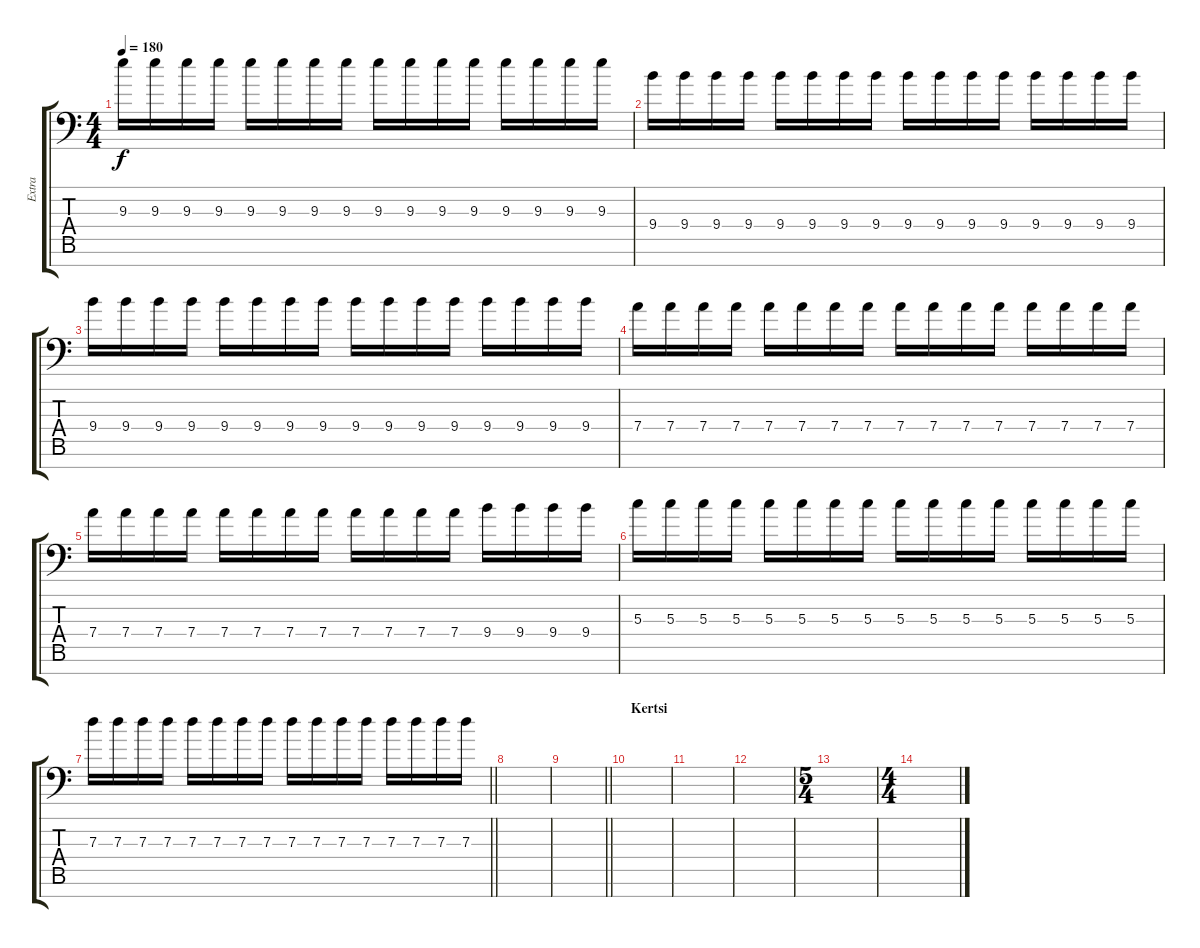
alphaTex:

\track ("Extra" "Extra") {instrument distortionguitar}
\staff {score tabs}
\tuning (E4 B3 G3 D3 A2 D2 A1) {hide}
\ts (4 4)
\tempo 180
\clef f4
\ks c
9.3.16{dy f} 9.3.16 9.3.16 9.3.16 9.3.16 9.3.16 9.3.16 9.3.16 9.3.16 9.3.16 9.3.16 9.3.16 9.3.16 9.3.16 9.3.16 9.3.16 |
9.4.16 9.4.16 9.4.16 9.4.16 9.4.16 9.4.16 9.4.16 9.4.16 9.4.16 9.4.16 9.4.16 9.4.16 9.4.16 9.4.16 9.4.16 9.4.16 |
9.4.16 9.4.16 9.4.16 9.4.16 9.4.16 9.4.16 9.4.16 9.4.16 9.4.16 9.4.16 9.4.16 9.4.16 9.4.16 9.4.16 9.4.16 9.4.16 |
7.4.16 7.4.16 7.4.16 7.4.16 7.4.16 7.4.16 7.4.16 7.4.16 7.4.16 7.4.16 7.4.16 7.4.16 7.4.16 7.4.16 7.4.16 7.4.16 |
7.4.16 7.4.16 7.4.16 7.4.16 7.4.16 7.4.16 7.4.16 7.4.16 7.4.16 7.4.16 7.4.16 7.4.16 9.4.16 9.4.16 9.4.16 9.4.16 |
5.3.16 5.3.16 5.3.16 5.3.16 5.3.16 5.3.16 5.3.16 5.3.16 5.3.16 5.3.16 5.3.16 5.3.16 5.3.16 5.3.16 5.3.16 5.3.16 |
\barLineRight lightlight
7.3.16 7.3.16 7.3.16 7.3.16 7.3.16 7.3.16 7.3.16 7.3.16 7.3.16 7.3.16 7.3.16 7.3.16 7.3.16 7.3.16 7.3.16 7.3.16 |
\section ("" "")
|
\barLineRight lightlight
|
\section ("" "Kertsi")
|
|
|
\ts (5 4)
|
\ts (4 4)
